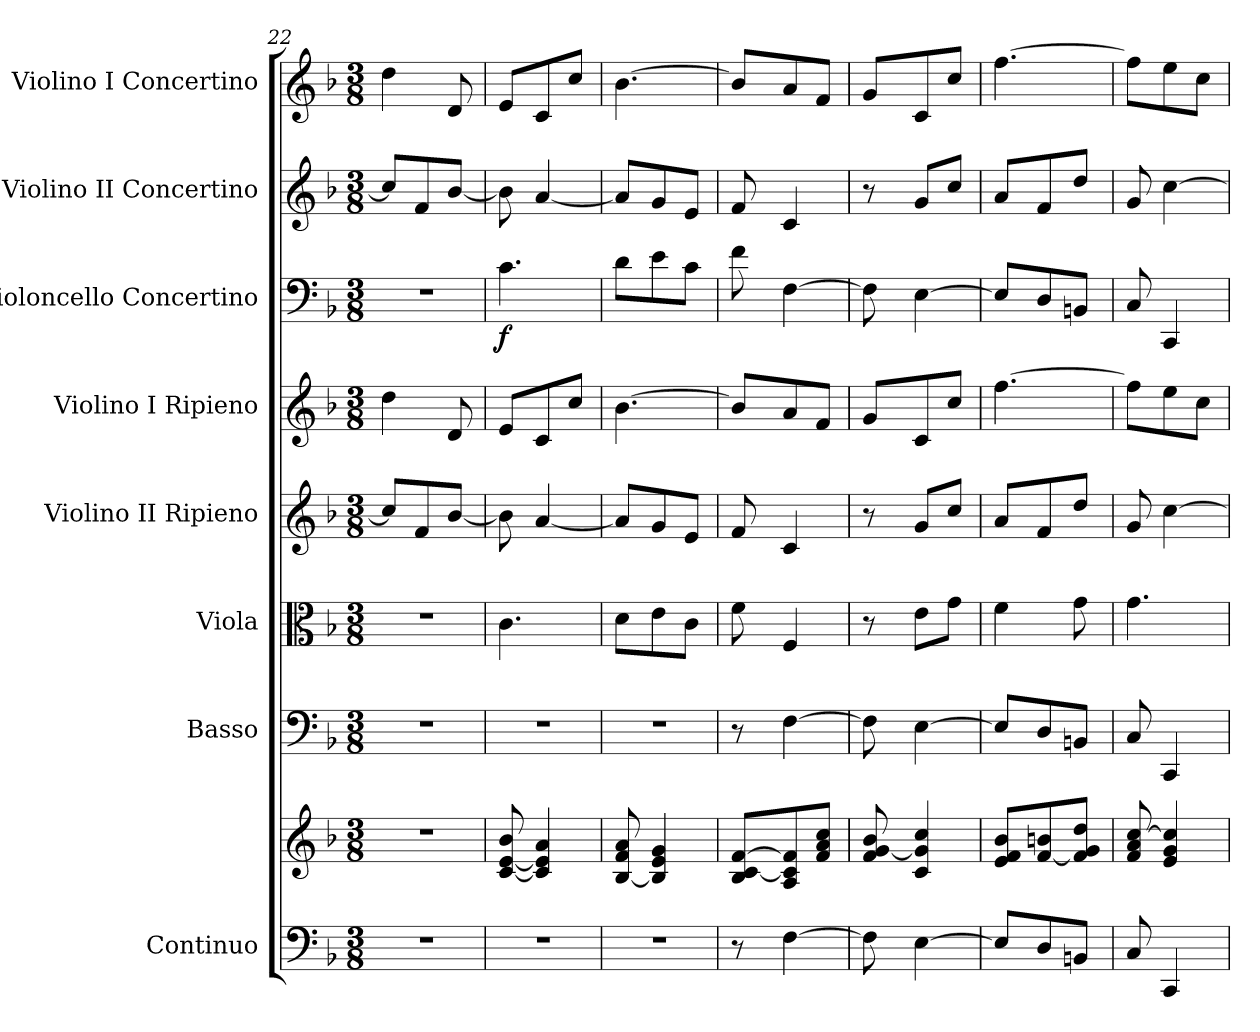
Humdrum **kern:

**kern	**kern	**kern	**kern	**kern	**kern	**kern	**dynam	**kern	**kern
*part8	*part8	*part7	*part6	*part5	*part4	*part3	*part3	*part2	*part1
*staff9	*staff8	*staff7	*staff6	*staff5	*staff4	*staff3	*staff3	*staff2	*staff1
*I"Continuo	*	*I"Basso	*I"Viola	*I"Violino II Ripieno	*I"Violino I Ripieno	*I"Violoncello Concertino	*	*I"Violino II Concertino	*I"Violino I Concertino
*	*	*	*	*	*	*I'Vc	*	*I'Vln	*I'Vln
*clefF4	*clefG2	*clefF4	*clefC3	*clefG2	*clefG2	*clefF4	*	*clefG2	*clefG2
*k[b-]	*k[b-]	*k[b-]	*k[b-]	*k[b-]	*k[b-]	*k[b-]	*	*k[b-]	*k[b-]
*M3/8	*M3/8	*M3/8	*M3/8	*M3/8	*M3/8	*M3/8	*	*M3/8	*M3/8
=22	=22	=22	=22	=22	=22	=22	=22	=22	=22
4.r	4.r	4.r	4.r	8cc/L]	4dd\	4.r	.	8cc/L]	4dd\
.	.	.	.	8f/	.	.	.	8f/	.
.	.	.	.	[8b-/J	8d/	.	.	[8b-/J	8d/
=23	=23	=23	=23	=23	=23	=23	=23	=23	=23
!	!	!	!	!	!	!	!LO:DY:b	!	!
4.r	[8c/ [8e/ 8b-/	4.r	4.c\	8b-\]	8e/L	4.c\	f	8b-\]	8e/L
.	4c/] 4e/] 4a/	.	.	[4a/	8c/	.	.	[4a/	8c/
.	.	.	.	.	8cc/J	.	.	.	8cc/J
=24	=24	=24	=24	=24	=24	=24	=24	=24	=24
4.r	[8B-/ 8f/ 8a/	4.r	8d\L	8a/L]	[4.b-\	8d\L	.	8a/L]	[4.b-\
.	4B-/] 4e/ 4g/	.	8e\	8g/	.	8e\	.	8g/	.
.	.	.	8c\J	8e/J	.	8c\J	.	8e/J	.
=25	=25	=25	=25	=25	=25	=25	=25	=25	=25
8r	8B-/ [8c/ [8f/L	8r	8f\	8f/	8b-/L]	8f\	.	8f/	8b-/L]
[4F\	8A/ 8c]/ 8f]/	[4F\	4F/	4c/	8a/	[4F\	.	4c/	8a/
.	8f/ 8a/ 8cc/J	.	.	.	8f/J	.	.	.	8f/J
=26	=26	=26	=26	=26	=26	=26	=26	=26	=26
8F\]	8f/ [8g/ 8b-/	8F\]	8r	8r	8g/L	8F\]	.	8r	8g/L
[4E\	4c/ 4g/] 4cc/	[4E\	8e\L	8g/L	8c/	[4E\	.	8g/L	8c/
.	.	.	8g\J	8cc/J	8cc/J	.	.	8cc/J	8cc/J
!!LO:LB:g=z
=27	=27	=27	=27	=27	=27	=27	=27	=27	=27
8E/L]	8e/ 8f/ 8b-/L	8E/L]	4f\	8a/L	[4.ff\	8E/L]	.	8a/L	[4.ff\
8D/	[8f/ 8bn/	8D/	.	8f/	.	8D/	.	8f/	.
8BBn/J	8f]/ 8g/ 8dd/J	8BBn/J	8g\	8dd/J	.	8BBn/J	.	8dd/J	.
=28	=28	=28	=28	=28	=28	=28	=28	=28	=28
8C/	8f/ 8a/ [8cc/	8C/	4.g\	8g/	8ff\L]	8C/	.	8g/	8ff\L]
4CC/	4e/ 4g/ 4cc/]	4CC/	.	[4cc\	8ee\	4CC/	.	[4cc\	8ee\
.	.	.	.	.	8cc\J	.	.	.	8cc\J
=	=	=	=	=	=	=	=	=	=
*-	*-	*-	*-	*-	*-	*-	*-	*-	*-
